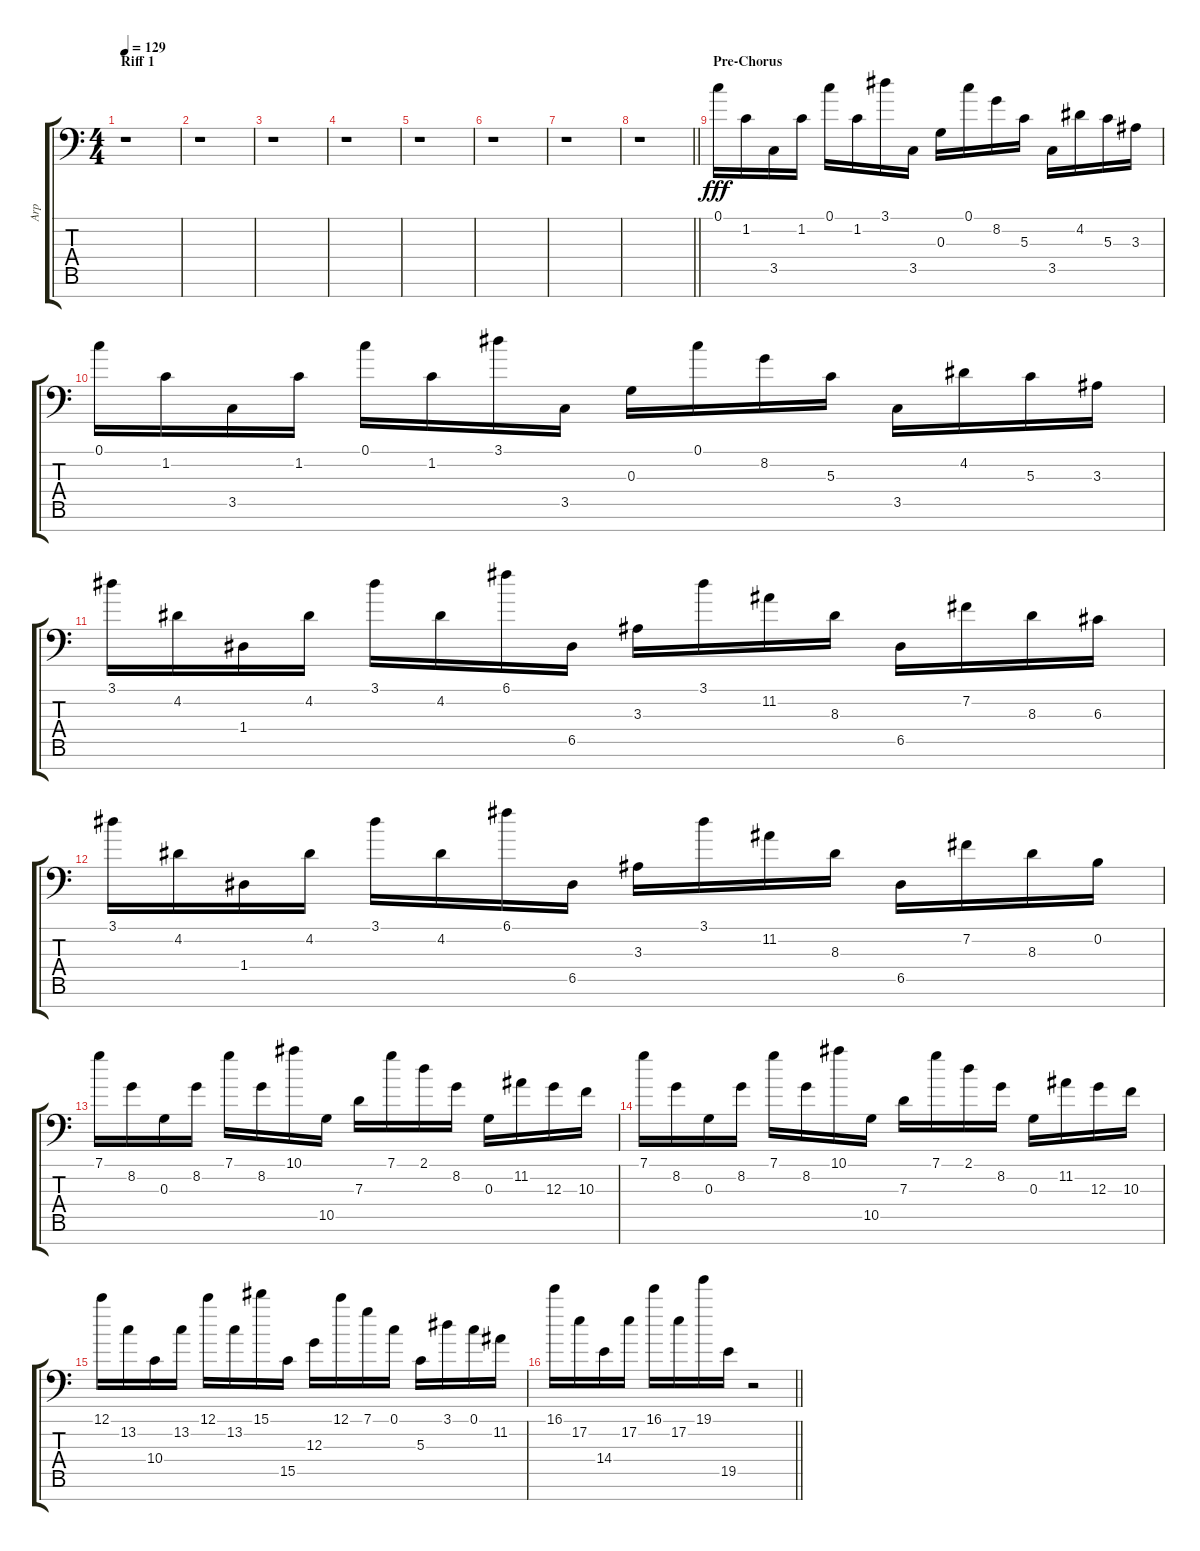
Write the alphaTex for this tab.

\track ("Arp" "Arp") {instrument lead2sawtooth}
\staff {score tabs}
\tuning (C5 B3 G3 D3 A2 E2 C-1) {hide}
\ts (4 4)
\section ("" "Riff 1")
\tempo 129
\clef f4
\ks c
r.1{dy fff} |
r.1 |
r.1 |
r.1 |
r.1 |
r.1 |
r.1 |
\barLineRight lightlight
r.1 |
\section ("" "Pre-Chorus")
0.1.16 1.2.16 3.5.16 1.2.16 0.1.16 1.2.16 3.1.16 3.5.16 0.3.16 0.1.16 8.2.16 5.3.16 3.5.16 4.2.16 5.3.16 3.3.16 |
0.1.16 1.2.16 3.5.16 1.2.16 0.1.16 1.2.16 3.1.16 3.5.16 0.3.16 0.1.16 8.2.16 5.3.16 3.5.16 4.2.16 5.3.16 3.3.16 |
3.1.16 4.2.16 1.4.16 4.2.16 3.1.16 4.2.16 6.1.16 6.5.16 3.3.16 3.1.16 11.2.16 8.3.16 6.5.16 7.2.16 8.3.16 6.3.16 |
3.1.16 4.2.16 1.4.16 4.2.16 3.1.16 4.2.16 6.1.16 6.5.16 3.3.16 3.1.16 11.2.16 8.3.16 6.5.16 7.2.16 8.3.16 0.2.16 |
7.1.16 8.2.16 0.3.16 8.2.16 7.1.16 8.2.16 10.1.16 10.5.16 7.3.16 7.1.16 2.1.16 8.2.16 0.3.16 11.2.16 12.3.16 10.3.16 |
7.1.16 8.2.16 0.3.16 8.2.16 7.1.16 8.2.16 10.1.16 10.5.16 7.3.16 7.1.16 2.1.16 8.2.16 0.3.16 11.2.16 12.3.16 10.3.16 |
12.1.16 13.2.16 10.4.16 13.2.16 12.1.16 13.2.16 15.1.16 15.5.16 12.3.16 12.1.16 7.1.16 0.1.16 5.3.16 3.1.16 0.1.16 11.2.16 |
\barLineRight lightlight
16.1.16 17.2.16 14.4.16 17.2.16 16.1.16 17.2.16 19.1.16 19.5.16 r.2
